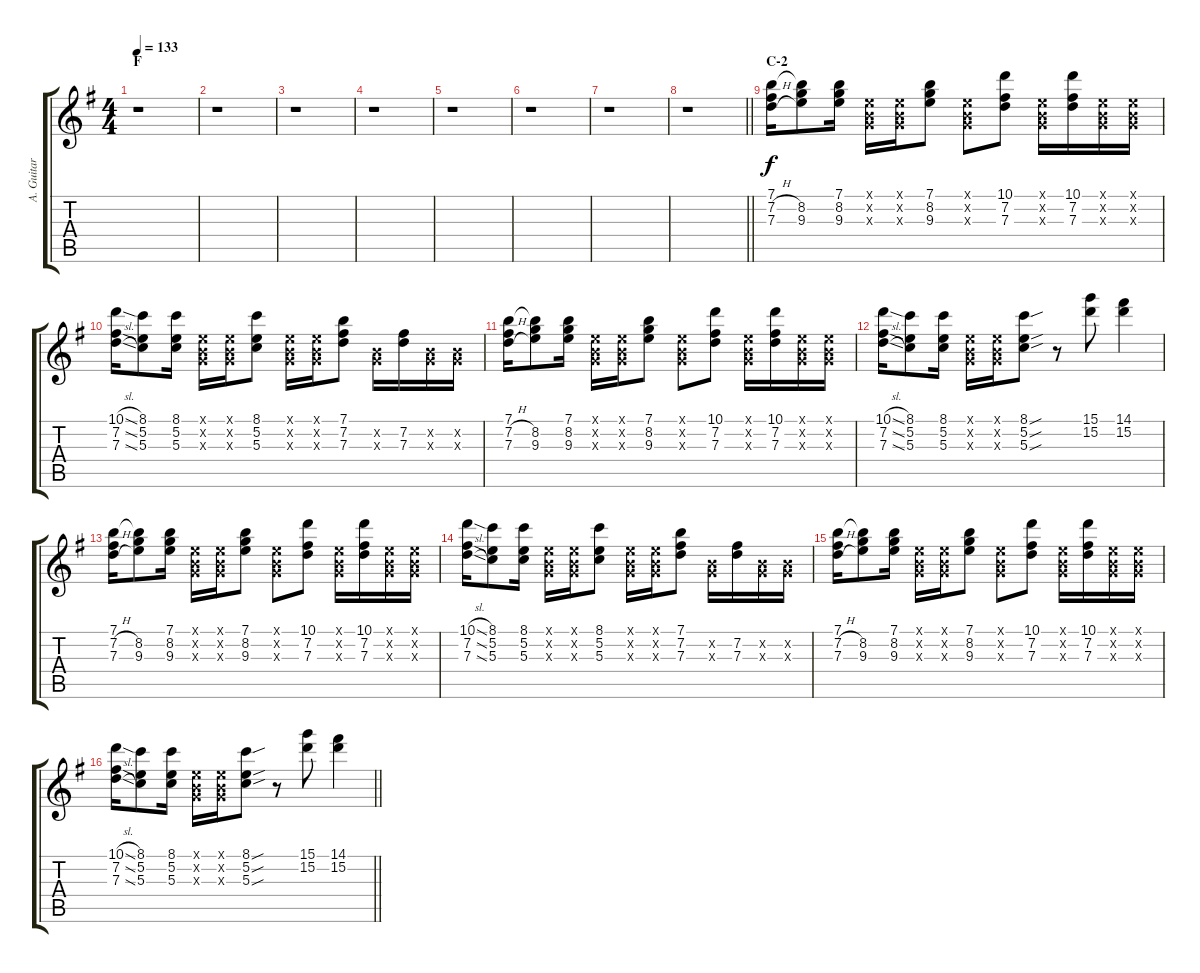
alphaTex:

\track ("A. Guitar" "A. Guitar") {instrument acousticguitarsteel}
\staff {score tabs}
\tuning (E4 B3 G3 D3 A2 E2) {hide}
\ts (4 4)
\section ("" "F")
\tempo 133
\clef g2
\ks g
r.1{dy f} |
r.1 |
r.1 |
r.1 |
r.1 |
r.1 |
r.1 |
\barLineRight lightlight
r.1 |
\section ("" "C-2")
(7.1 7.2{h} 7.3{h}).16 (7.1{t} 8.2 9.3).8 (7.1 8.2 9.3).16 (0.1{x} 0.2{x} 0.3{x}).16 (0.1{x} 0.2{x} 0.3{x}).16 (7.1 8.2 9.3).8 (0.1{x} 0.2{x} 0.3{x}).8 (10.1 7.2 7.3).8 (0.1{x} 0.2{x} 0.3{x}).16 (10.1 7.2 7.3).16 (0.1{x} 0.2{x} 0.3{x}).16 (0.1{x} 0.2{x} 0.3{x}).16 |
(10.1{sl} 7.2{sl} 7.3{sl}).16 (8.1 5.2 5.3).8 (8.1 5.2 5.3).16 (0.1{x} 0.2{x} 0.3{x}).16 (0.1{x} 0.2{x} 0.3{x}).16 (8.1 5.2 5.3).8 (0.1{x} 0.2{x} 0.3{x}).16 (0.1{x} 0.2{x} 0.3{x}).16 (7.1 7.2 7.3).8 (0.2{x} 0.3{x}).16 (7.2 7.3).16 (0.2{x} 0.3{x}).16 (0.2{x} 0.3{x}).16 |
(7.1 7.2{h} 7.3{h}).16 (7.1{t} 8.2 9.3).8 (7.1 8.2 9.3).16 (0.1{x} 0.2{x} 0.3{x}).16 (0.1{x} 0.2{x} 0.3{x}).16 (7.1 8.2 9.3).8 (0.1{x} 0.2{x} 0.3{x}).8 (10.1 7.2 7.3).8 (0.1{x} 0.2{x} 0.3{x}).16 (10.1 7.2 7.3).16 (0.1{x} 0.2{x} 0.3{x}).16 (0.1{x} 0.2{x} 0.3{x}).16 |
(10.1{sl} 7.2{sl} 7.3{sl}).16 (8.1 5.2 5.3).8 (8.1 5.2 5.3).16 (0.1{x} 0.2{x} 0.3{x}).16 (0.1{x} 0.2{x} 0.3{x}).16 (8.1{sou} 5.2{sou} 5.3{sou}).8 r.8 (15.1 15.2).8 (14.1 15.2).4 |
(7.1 7.2{h} 7.3{h}).16 (7.1{t} 8.2 9.3).8 (7.1 8.2 9.3).16 (0.1{x} 0.2{x} 0.3{x}).16 (0.1{x} 0.2{x} 0.3{x}).16 (7.1 8.2 9.3).8 (0.1{x} 0.2{x} 0.3{x}).8 (10.1 7.2 7.3).8 (0.1{x} 0.2{x} 0.3{x}).16 (10.1 7.2 7.3).16 (0.1{x} 0.2{x} 0.3{x}).16 (0.1{x} 0.2{x} 0.3{x}).16 |
(10.1{sl} 7.2{sl} 7.3{sl}).16 (8.1 5.2 5.3).8 (8.1 5.2 5.3).16 (0.1{x} 0.2{x} 0.3{x}).16 (0.1{x} 0.2{x} 0.3{x}).16 (8.1 5.2 5.3).8 (0.1{x} 0.2{x} 0.3{x}).16 (0.1{x} 0.2{x} 0.3{x}).16 (7.1 7.2 7.3).8 (0.2{x} 0.3{x}).16 (7.2 7.3).16 (0.2{x} 0.3{x}).16 (0.2{x} 0.3{x}).16 |
(7.1 7.2{h} 7.3{h}).16 (7.1{t} 8.2 9.3).8 (7.1 8.2 9.3).16 (0.1{x} 0.2{x} 0.3{x}).16 (0.1{x} 0.2{x} 0.3{x}).16 (7.1 8.2 9.3).8 (0.1{x} 0.2{x} 0.3{x}).8 (10.1 7.2 7.3).8 (0.1{x} 0.2{x} 0.3{x}).16 (10.1 7.2 7.3).16 (0.1{x} 0.2{x} 0.3{x}).16 (0.1{x} 0.2{x} 0.3{x}).16 |
\barLineRight lightlight
(10.1{sl} 7.2{sl} 7.3{sl}).16 (8.1 5.2 5.3).8 (8.1 5.2 5.3).16 (0.1{x} 0.2{x} 0.3{x}).16 (0.1{x} 0.2{x} 0.3{x}).16 (8.1{sou} 5.2{sou} 5.3{sou}).8 r.8 (15.1 15.2).8 (14.1 15.2).4
